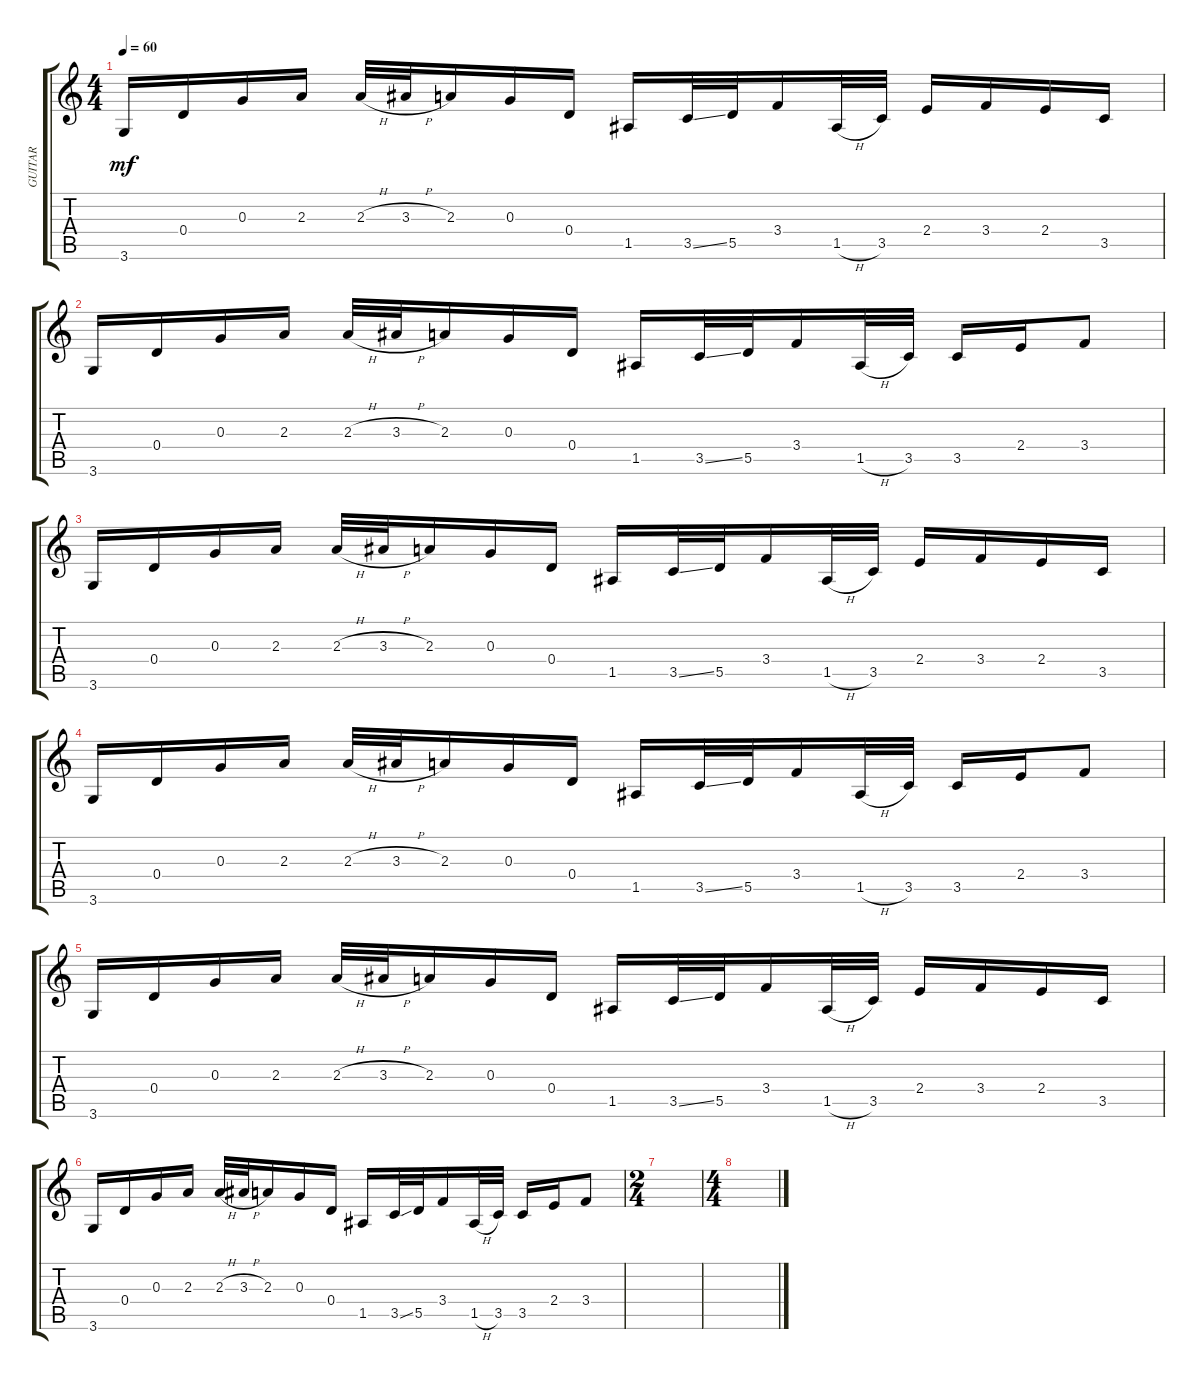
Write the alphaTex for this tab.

\track ("GUITAR " "GUITAR ") {instrument acousticguitarnylon}
\staff {score tabs}
\tuning (E4 B3 G3 D3 A2 E2) {hide}
\ts (4 4)
\tempo 60
\clef g2
\ks c
3.6.16{dy mf} 0.4.16 0.3.16 2.3.16 2.3{h}.32 3.3{h}.32 2.3.16 0.3.16 0.4.16 1.5.16 3.5{ss}.32 5.5.32 3.4.16 1.5{h}.32 3.5.32 2.4.16 3.4.16 2.4.16 3.5.16 |
3.6.16 0.4.16 0.3.16 2.3.16 2.3{h}.32 3.3{h}.32 2.3.16 0.3.16 0.4.16 1.5.16 3.5{ss}.32 5.5.32 3.4.16 1.5{h}.32 3.5.32 3.5.16 2.4.16 3.4.8 |
3.6.16 0.4.16 0.3.16 2.3.16 2.3{h}.32 3.3{h}.32 2.3.16 0.3.16 0.4.16 1.5.16 3.5{ss}.32 5.5.32 3.4.16 1.5{h}.32 3.5.32 2.4.16 3.4.16 2.4.16 3.5.16 |
3.6.16 0.4.16 0.3.16 2.3.16 2.3{h}.32 3.3{h}.32 2.3.16 0.3.16 0.4.16 1.5.16 3.5{ss}.32 5.5.32 3.4.16 1.5{h}.32 3.5.32 3.5.16 2.4.16 3.4.8 |
3.6.16 0.4.16 0.3.16 2.3.16 2.3{h}.32 3.3{h}.32 2.3.16 0.3.16 0.4.16 1.5.16 3.5{ss}.32 5.5.32 3.4.16 1.5{h}.32 3.5.32 2.4.16 3.4.16 2.4.16 3.5.16 |
3.6.16 0.4.16 0.3.16 2.3.16 2.3{h}.32 3.3{h}.32 2.3.16 0.3.16 0.4.16 1.5.16 3.5{ss}.32 5.5.32 3.4.16 1.5{h}.32 3.5.32 3.5.16 2.4.16 3.4.8 |
\ts (2 4)
|
\ts (4 4)
